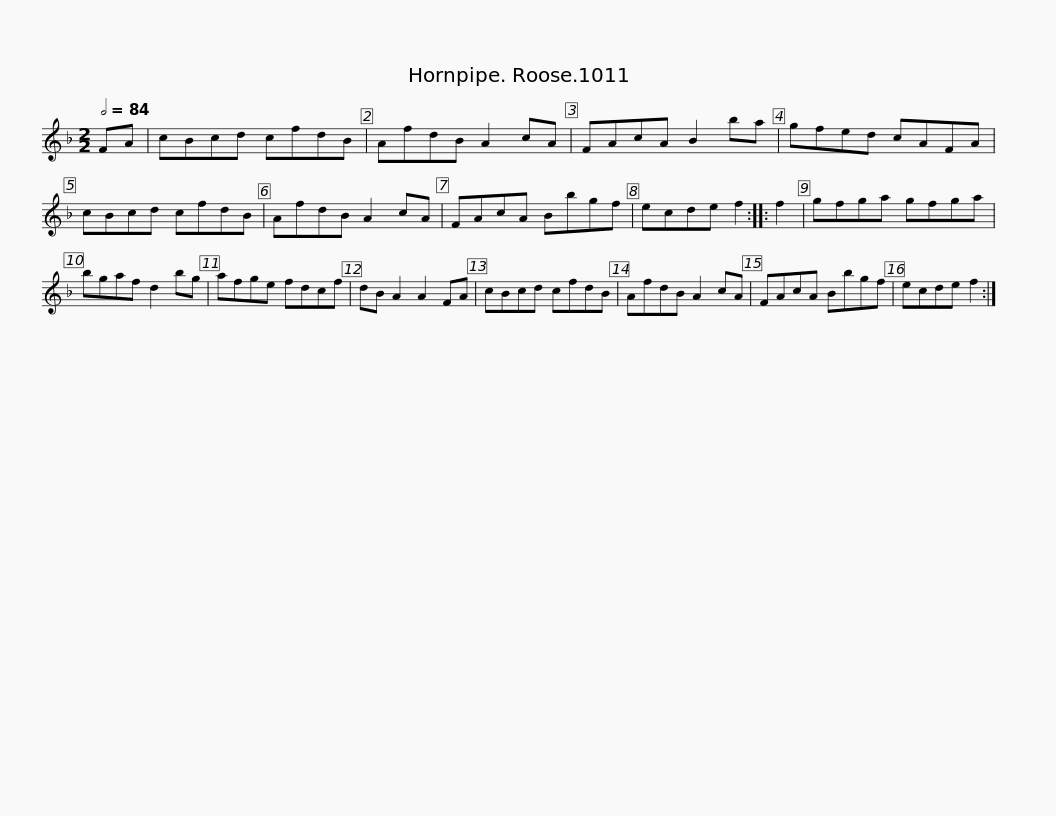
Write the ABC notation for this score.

X:1
L:1/8
Q:1/2=84
M:2/2
I:linebreak $
K:F
V:1 treble
V:1
 FA | cBcd cfdB | AfdB A2 cA | FAcA B2 ba | gfed cAFA | %5
 cBcd cfdB |$ AfdB A2 cA | FAcA Bbgf | ecde f2 :: f2 | %10
 gfga gfga | bgaf d2 bg |$ afge fdcf | dB A2 A2 FA | cBcd cfdB | %15
 AfdB A2 cA | FAcA Bbgf | ecde f2 :| %18
